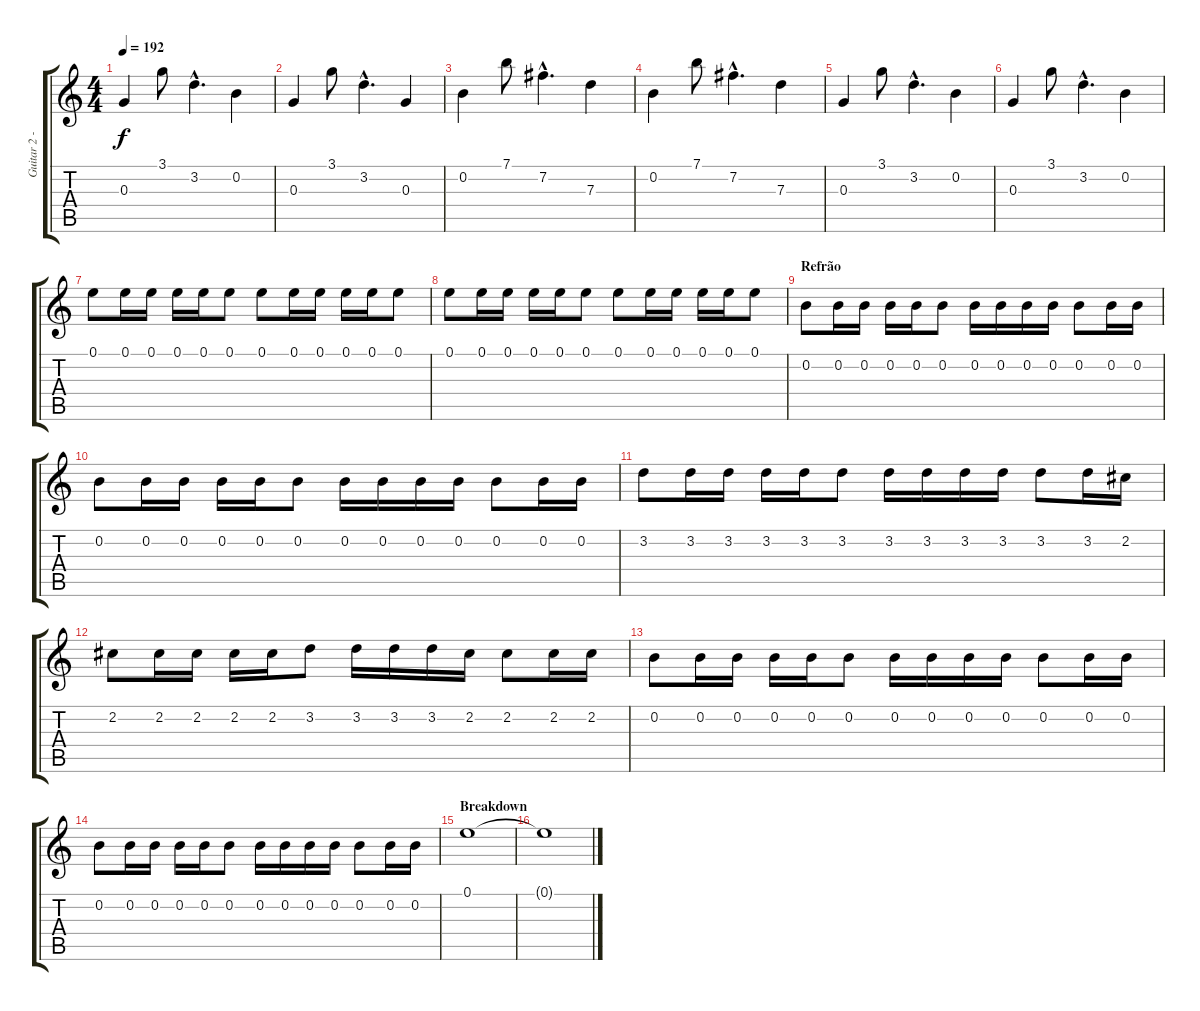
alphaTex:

\track ("Guitar 2 - Erik" "Guitar 2 -") {instrument distortionguitar}
\staff {score tabs}
\tuning (E4 B3 G3 D3 A2 E2) {hide}
\ts (4 4)
\tempo 192
\clef g2
\ks c
0.3.4{dy f} 3.1.8 3.2{hac}.4{d} 0.2.4 |
0.3.4 3.1.8 3.2{hac}.4{d} 0.3.4 |
0.2.4 7.1.8 7.2{hac}.4{d} 7.3.4 |
0.2.4 7.1.8 7.2{hac}.4{d} 7.3.4 |
0.3.4 3.1.8 3.2{hac}.4{d} 0.2.4 |
0.3.4 3.1.8 3.2{hac}.4{d} 0.2.4 |
0.1.8 0.1.16 0.1.16 0.1.16 0.1.16 0.1.8 0.1.8 0.1.16 0.1.16 0.1.16 0.1.16 0.1.8 |
0.1.8 0.1.16 0.1.16 0.1.16 0.1.16 0.1.8 0.1.8 0.1.16 0.1.16 0.1.16 0.1.16 0.1.8 |
\section ("" "Refrão")
0.2.8 0.2.16 0.2.16 0.2.16 0.2.16 0.2.8 0.2.16 0.2.16 0.2.16 0.2.16 0.2.8 0.2.16 0.2.16 |
0.2.8 0.2.16 0.2.16 0.2.16 0.2.16 0.2.8 0.2.16 0.2.16 0.2.16 0.2.16 0.2.8 0.2.16 0.2.16 |
3.2.8 3.2.16 3.2.16 3.2.16 3.2.16 3.2.8 3.2.16 3.2.16 3.2.16 3.2.16 3.2.8 3.2.16 2.2.16 |
2.2.8 2.2.16 2.2.16 2.2.16 2.2.16 3.2.8 3.2.16 3.2.16 3.2.16 2.2.16 2.2.8 2.2.16 2.2.16 |
0.2.8 0.2.16 0.2.16 0.2.16 0.2.16 0.2.8 0.2.16 0.2.16 0.2.16 0.2.16 0.2.8 0.2.16 0.2.16 |
0.2.8 0.2.16 0.2.16 0.2.16 0.2.16 0.2.8 0.2.16 0.2.16 0.2.16 0.2.16 0.2.8 0.2.16 0.2.16 |
\section ("" "Breakdown")
0.1.1 |
0.1{t}.1
